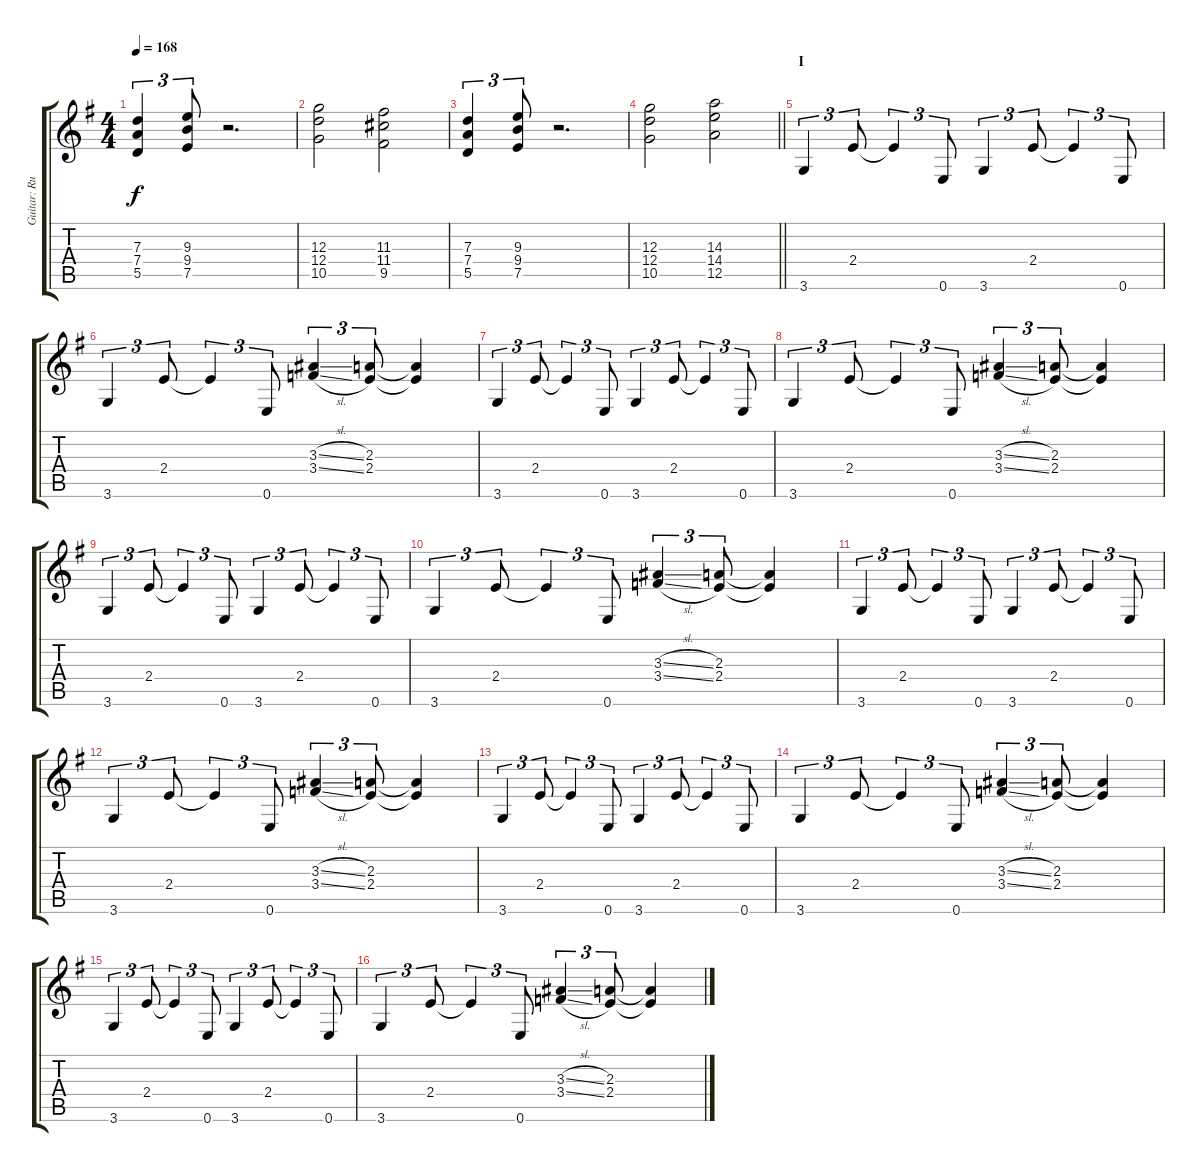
\track ("Guitar: Rudolf" "Guitar: Ru") {instrument distortionguitar}
\staff {score tabs}
\tuning (E4 B3 G3 D3 A2 E2) {hide}
\ts (4 4)
\tempo 168
\clef g2
\ks g
(7.3 7.4 5.5).4{tu (3 2) dy f} (9.3 9.4 7.5).8{tu (3 2)} r.2{d} |
(12.3 12.4 10.5).2 (11.3 11.4 9.5).2 |
(7.3 7.4 5.5).4{tu (3 2)} (9.3 9.4 7.5).8{tu (3 2)} r.2{d} |
\barLineRight lightlight
(12.3 12.4 10.5).2 (14.3 14.4 12.5).2 |
\section ("" "I")
3.6.4{tu (3 2)} 2.4.8{tu (3 2)} 2.4{t}.4{tu (3 2)} 0.6.8{tu (3 2)} 3.6.4{tu (3 2)} 2.4.8{tu (3 2)} 2.4{t}.4{tu (3 2)} 0.6.8{tu (3 2)} |
3.6.4{tu (3 2)} 2.4.8{tu (3 2)} 2.4{t}.4{tu (3 2)} 0.6.8{tu (3 2)} (3.3{sl} 3.4{sl}).4{tu (3 2)} (2.3 2.4).8{tu (3 2)} (2.3{t} 2.4{t}).4 |
3.6.4{tu (3 2)} 2.4.8{tu (3 2)} 2.4{t}.4{tu (3 2)} 0.6.8{tu (3 2)} 3.6.4{tu (3 2)} 2.4.8{tu (3 2)} 2.4{t}.4{tu (3 2)} 0.6.8{tu (3 2)} |
3.6.4{tu (3 2)} 2.4.8{tu (3 2)} 2.4{t}.4{tu (3 2)} 0.6.8{tu (3 2)} (3.3{sl} 3.4{sl}).4{tu (3 2)} (2.3 2.4).8{tu (3 2)} (2.3{t} 2.4{t}).4 |
3.6.4{tu (3 2)} 2.4.8{tu (3 2)} 2.4{t}.4{tu (3 2)} 0.6.8{tu (3 2)} 3.6.4{tu (3 2)} 2.4.8{tu (3 2)} 2.4{t}.4{tu (3 2)} 0.6.8{tu (3 2)} |
3.6.4{tu (3 2)} 2.4.8{tu (3 2)} 2.4{t}.4{tu (3 2)} 0.6.8{tu (3 2)} (3.3{sl} 3.4{sl}).4{tu (3 2)} (2.3 2.4).8{tu (3 2)} (2.3{t} 2.4{t}).4 |
3.6.4{tu (3 2)} 2.4.8{tu (3 2)} 2.4{t}.4{tu (3 2)} 0.6.8{tu (3 2)} 3.6.4{tu (3 2)} 2.4.8{tu (3 2)} 2.4{t}.4{tu (3 2)} 0.6.8{tu (3 2)} |
3.6.4{tu (3 2)} 2.4.8{tu (3 2)} 2.4{t}.4{tu (3 2)} 0.6.8{tu (3 2)} (3.3{sl} 3.4{sl}).4{tu (3 2)} (2.3 2.4).8{tu (3 2)} (2.3{t} 2.4{t}).4 |
3.6.4{tu (3 2)} 2.4.8{tu (3 2)} 2.4{t}.4{tu (3 2)} 0.6.8{tu (3 2)} 3.6.4{tu (3 2)} 2.4.8{tu (3 2)} 2.4{t}.4{tu (3 2)} 0.6.8{tu (3 2)} |
3.6.4{tu (3 2)} 2.4.8{tu (3 2)} 2.4{t}.4{tu (3 2)} 0.6.8{tu (3 2)} (3.3{sl} 3.4{sl}).4{tu (3 2)} (2.3 2.4).8{tu (3 2)} (2.3{t} 2.4{t}).4 |
3.6.4{tu (3 2)} 2.4.8{tu (3 2)} 2.4{t}.4{tu (3 2)} 0.6.8{tu (3 2)} 3.6.4{tu (3 2)} 2.4.8{tu (3 2)} 2.4{t}.4{tu (3 2)} 0.6.8{tu (3 2)} |
3.6.4{tu (3 2)} 2.4.8{tu (3 2)} 2.4{t}.4{tu (3 2)} 0.6.8{tu (3 2)} (3.3{sl} 3.4{sl}).4{tu (3 2)} (2.3 2.4).8{tu (3 2)} (2.3{t} 2.4{t}).4
